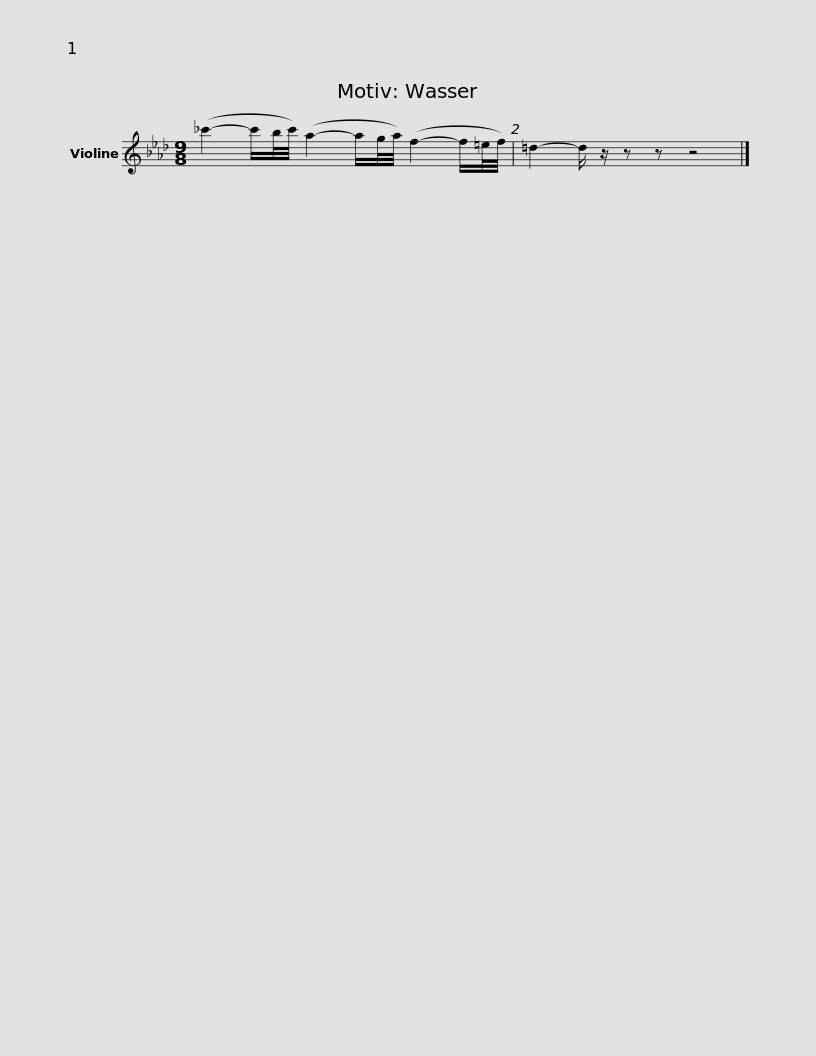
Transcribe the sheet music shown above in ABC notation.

X:1
L:1/8
M:9/8
I:linebreak $
K:Ab
V:1 treble
V:1
 (_c'2- c'/b/4c'/4) (a2- a/g/4a/4) (f2- f/=e/4f/4) | =d2- d/ z/ z z z4 |] %2
